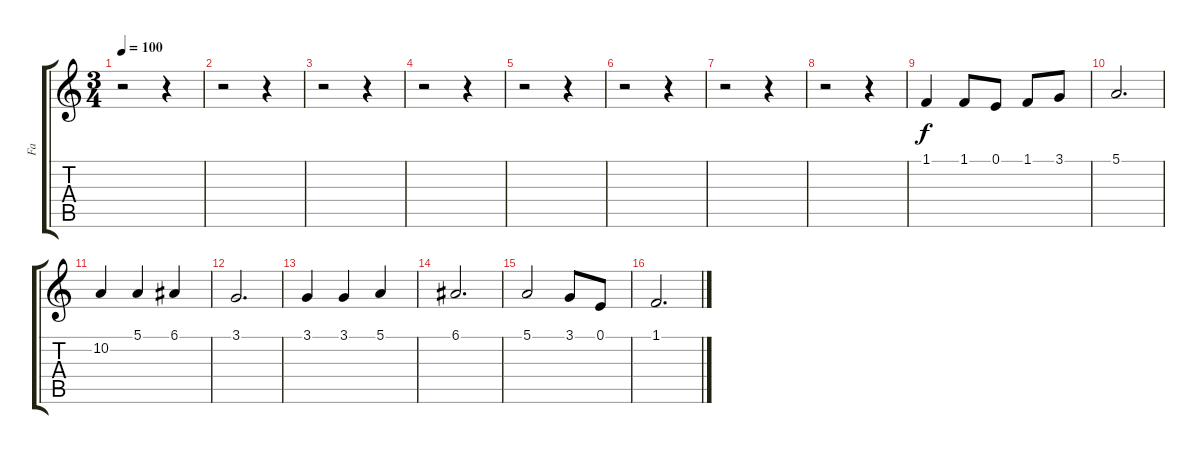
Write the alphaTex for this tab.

\track ("Fa" "Fa") {instrument synthstrings1}
\staff {score tabs}
\tuning (E4 B3 G3 D3 A2 E2) {hide}
\ts (3 4)
\tempo 100
\clef g2
\ks c
r.2{dy f instrument synthstrings1} r.4 |
r.2 r.4 |
r.2 r.4 |
r.2 r.4 |
r.2 r.4 |
r.2 r.4 |
r.2 r.4 |
r.2 r.4 |
1.1.4 1.1.8 0.1.8 1.1.8 3.1.8 |
5.1.2{d} |
10.2.4 5.1.4 6.1.4 |
3.1.2{d} |
3.1.4 3.1.4 5.1.4 |
6.1.2{d} |
5.1.2 3.1.8 0.1.8 |
1.1.2{d}
